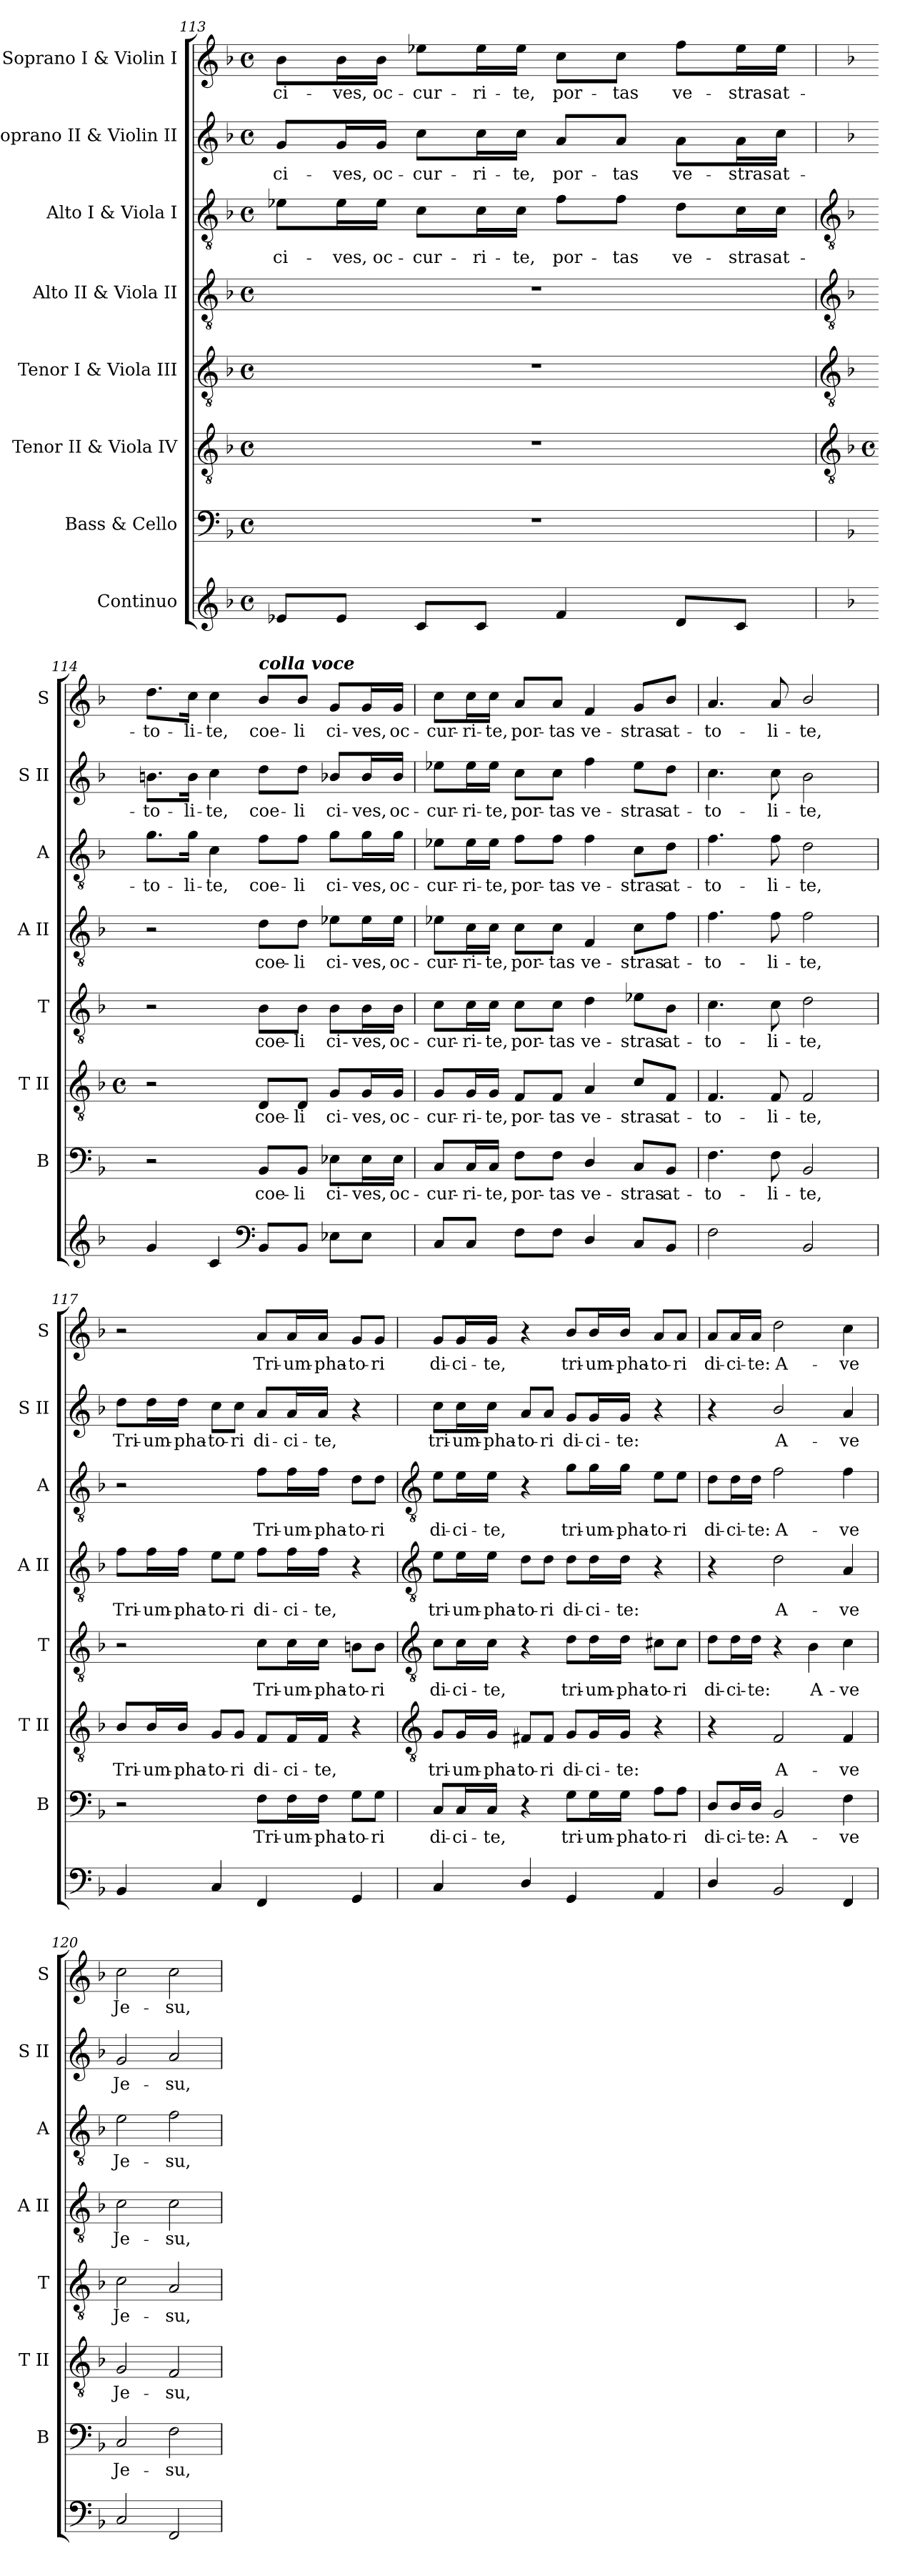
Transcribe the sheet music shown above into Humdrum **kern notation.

**kern	**kern	**text	**kern	**text	**kern	**text	**kern	**text	**kern	**text	**kern	**text	**kern	**text
*part8	*part7	*part7	*part6	*part6	*part5	*part5	*part4	*part4	*part3	*part3	*part2	*part2	*part1	*part1
*staff8	*staff7	*staff7	*staff6	*staff6	*staff5	*staff5	*staff4	*staff4	*staff3	*staff3	*staff2	*staff2	*staff1	*staff1
*I"Continuo	*I"Bass & Cello	*	*I"Tenor II & Viola IV	*	*I"Tenor I & Viola III	*	*I"Alto II & Viola II	*	*I"Alto I & Viola I	*	*I"Soprano II & Violin II	*	*I"Soprano I & Violin I	*
*	*I'B	*	*I'T II	*	*I'T	*	*I'A II	*	*I'A	*	*I'S II	*	*I'S	*
*clefG2	*clefF4	*	*clefGv2	*	*clefGv2	*	*clefGv2	*	*clefGv2	*	*clefG2	*	*clefG2	*
*k[b-]	*k[b-]	*	*k[b-]	*	*k[b-]	*	*k[b-]	*	*k[b-]	*	*k[b-]	*	*k[b-]	*
*F:	*F:	*	*F:	*	*F:	*	*F:	*	*F:	*	*F:	*	*F:	*
*M4/4	*M4/4	*	*M4/4	*	*M4/4	*	*M4/4	*	*M4/4	*	*M4/4	*	*M4/4	*
*met(c)	*met(c)	*	*met(c)	*	*met(c)	*	*met(c)	*	*met(c)	*	*met(c)	*	*met(c)	*
=113	=113	=113	=113	=113	=113	=113	=113	=113	=113	=113	=113	=113	=113	=113
!	!	!	!	!	!	!	!	!	!	!LO:LY:b	!	!LO:LY:b	!	!LO:LY:b
8e-XL	1r	.	1r	.	1r	.	1r	.	8e-X\L	ci-	8g/L	ci-	8b-\L	ci-
!	!	!	!	!	!	!	!	!	!	!LO:LY:b	!	!LO:LY:b	!	!LO:LY:b
8e-J	.	.	.	.	.	.	.	.	16e-\L	-ves,	16g/L	-ves,	16b-\L	-ves,
!	!	!	!	!	!	!	!	!	!	!LO:LY:b	!	!LO:LY:b	!	!LO:LY:b
.	.	.	.	.	.	.	.	.	16e-\JJ	oc-	16g/JJ	oc-	16b-\JJ	oc-
!	!	!	!	!	!	!	!	!	!	!LO:LY:b	!	!LO:LY:b	!	!LO:LY:b
8cL	.	.	.	.	.	.	.	.	8c\L	-cur-	8cc\L	-cur-	8ee-X\L	-cur-
!	!	!	!	!	!	!	!	!	!	!LO:LY:b	!	!LO:LY:b	!	!LO:LY:b
8cJ	.	.	.	.	.	.	.	.	16c\L	-ri-	16cc\L	-ri-	16ee-\L	-ri-
!	!	!	!	!	!	!	!	!	!	!LO:LY:b	!	!LO:LY:b	!	!LO:LY:b
.	.	.	.	.	.	.	.	.	16c\JJ	-te,	16cc\JJ	-te,	16ee-\JJ	-te,
!	!	!	!	!	!	!	!	!	!	!LO:LY:b	!	!LO:LY:b	!	!LO:LY:b
4f	.	.	.	.	.	.	.	.	8f\L	por-	8a/L	por-	8cc\L	por-
!	!	!	!	!	!	!	!	!	!	!LO:LY:b	!	!LO:LY:b	!	!LO:LY:b
.	.	.	.	.	.	.	.	.	8f\J	-tas	8a/J	-tas	8cc\J	-tas
!	!	!	!	!	!	!	!	!	!	!LO:LY:b	!	!LO:LY:b	!	!LO:LY:b
8dL	.	.	.	.	.	.	.	.	8d\L	ve-	8a\L	ve-	8ff\L	ve-
!	!	!	!	!	!	!	!	!	!	!LO:LY:b	!	!LO:LY:b	!	!LO:LY:b
8cJ	.	.	.	.	.	.	.	.	16c\L	-stras	16a\L	-stras	16ee-\L	-stras
!	!	!	!	!	!	!	!	!	!	!LO:LY:b	!	!LO:LY:b	!	!LO:LY:b
.	.	.	.	.	.	.	.	.	16c\JJ	at-	16cc\JJ	at-	16ee-\JJ	at-
!!LO:LB:g=z
=114	=114	=114	=114	=114	=114	=114	=114	=114	=114	=114	=114	=114	=114	=114
*	*	*	*clefGv2	*	*clefGv2	*	*clefGv2	*	*clefGv2	*	*	*	*	*
*	*	*	*k[b-]	*	*	*	*	*	*	*	*	*	*	*
*	*	*	*F:	*	*	*	*	*	*	*	*	*	*	*
*	*	*	*M4/4	*	*	*	*	*	*	*	*	*	*	*
*	*	*	*met(c)	*	*	*	*	*	*	*	*	*	*	*
!	!	!	!	!	!	!	!	!	!	!LO:LY:b	!	!LO:LY:b	!	!LO:LY:b
4g	2r	.	2r	.	2r	.	2r	.	8.g\L	-to-	8.bn\L	-to-	8.dd\L	-to-
!	!	!	!	!	!	!	!	!	!	!LO:LY:b	!	!LO:LY:b	!	!LO:LY:b
.	.	.	.	.	.	.	.	.	16g\Jk	-li-	16b\Jk	-li-	16cc\Jk	-li-
!	!	!	!	!	!	!	!	!	!	!LO:LY:b	!	!LO:LY:b	!	!LO:LY:b
4c	.	.	.	.	.	.	.	.	4c	-te,	4cc	-te,	4cc	-te,
*clefF4	*	*	*	*	*	*	*	*	*	*	*	*	*	*
!	!	!	!	!	!	!	!	!	!	!	!	!	!LO:TX:a:Bi:t=colla voce	!
!	!	!LO:LY:b	!	!LO:LY:b	!	!LO:LY:b	!	!LO:LY:b	!	!LO:LY:b	!	!LO:LY:b	!	!LO:LY:b
8BB-L	8BB-/L	coe-	8D/L	coe-	8B-\L	coe-	8d\L	coe-	8f\L	coe-	8dd\L	coe-	8b-/L	coe-
!	!	!LO:LY:b	!	!LO:LY:b	!	!LO:LY:b	!	!LO:LY:b	!	!LO:LY:b	!	!LO:LY:b	!	!LO:LY:b
8BB-J	8BB-/J	-li	8D/J	-li	8B-\J	-li	8d\J	-li	8f\J	-li	8dd\J	-li	8b-/J	-li
!	!	!LO:LY:b	!	!LO:LY:b	!	!LO:LY:b	!	!LO:LY:b	!	!LO:LY:b	!	!LO:LY:b	!	!LO:LY:b
8E-XL	8E-X\L	ci-	8G/L	ci-	8B-\L	ci-	8e-X\L	ci-	8g\L	ci-	8b-X/L	ci-	8g/L	ci-
!	!	!LO:LY:b	!	!LO:LY:b	!	!LO:LY:b	!	!LO:LY:b	!	!LO:LY:b	!	!LO:LY:b	!	!LO:LY:b
8E-J	16E-\L	-ves,	16G/L	-ves,	16B-\L	-ves,	16e-\L	-ves,	16g\L	-ves,	16b-/L	-ves,	16g/L	-ves,
!	!	!LO:LY:b	!	!LO:LY:b	!	!LO:LY:b	!	!LO:LY:b	!	!LO:LY:b	!	!LO:LY:b	!	!LO:LY:b
.	16E-\JJ	oc-	16G/JJ	oc-	16B-\JJ	oc-	16e-\JJ	oc-	16g\JJ	oc-	16b-/JJ	oc-	16g/JJ	oc-
=115	=115	=115	=115	=115	=115	=115	=115	=115	=115	=115	=115	=115	=115	=115
!	!	!LO:LY:b	!	!LO:LY:b	!	!LO:LY:b	!	!LO:LY:b	!	!LO:LY:b	!	!LO:LY:b	!	!LO:LY:b
8CL	8C/L	-cur-	8G/L	-cur-	8c\L	-cur-	8e-\L	-cur-	8e-X\L	-cur-	8ee-X\L	-cur-	8cc\L	-cur-
!	!	!LO:LY:b	!	!LO:LY:b	!	!LO:LY:b	!	!LO:LY:b	!	!LO:LY:b	!	!LO:LY:b	!	!LO:LY:b
8CJ	16C/L	-ri-	16G/L	-ri-	16c\L	-ri-	16c\L	-ri-	16e-\L	-ri-	16ee-\L	-ri-	16cc\L	-ri-
!	!	!LO:LY:b	!	!LO:LY:b	!	!LO:LY:b	!	!LO:LY:b	!	!LO:LY:b	!	!LO:LY:b	!	!LO:LY:b
.	16C/JJ	-te,	16G/JJ	-te,	16c\JJ	-te,	16c\JJ	-te,	16e-\JJ	-te,	16ee-\JJ	-te,	16cc\JJ	-te,
!	!	!LO:LY:b	!	!LO:LY:b	!	!LO:LY:b	!	!LO:LY:b	!	!LO:LY:b	!	!LO:LY:b	!	!LO:LY:b
8FL	8F\L	por-	8F/L	por-	8c\L	por-	8c\L	por-	8f\L	por-	8cc\L	por-	8a/L	por-
!	!	!LO:LY:b	!	!LO:LY:b	!	!LO:LY:b	!	!LO:LY:b	!	!LO:LY:b	!	!LO:LY:b	!	!LO:LY:b
8FJ	8F\J	-tas	8F/J	-tas	8c\J	-tas	8c\J	-tas	8f\J	-tas	8cc\J	-tas	8a/J	-tas
!	!	!LO:LY:b	!	!LO:LY:b	!	!LO:LY:b	!	!LO:LY:b	!	!LO:LY:b	!	!LO:LY:b	!	!LO:LY:b
4D/	4D/	ve-	4A	ve-	4d	ve-	4F	ve-	4f	ve-	4ff	ve-	4f	ve-
!	!	!LO:LY:b	!	!LO:LY:b	!	!LO:LY:b	!	!LO:LY:b	!	!LO:LY:b	!	!LO:LY:b	!	!LO:LY:b
8CL	8C/L	-stras	8c/L	-stras	8e-X\L	-stras	8c\L	-stras	8c\L	-stras	8ee-\L	-stras	8g/L	-stras
!	!	!LO:LY:b	!	!LO:LY:b	!	!LO:LY:b	!	!LO:LY:b	!	!LO:LY:b	!	!LO:LY:b	!	!LO:LY:b
8BB-J	8BB-/J	at-	8F/J	at-	8B-\J	at-	8f\J	at-	8d\J	at-	8dd\J	at-	8b-/J	at-
=116	=116	=116	=116	=116	=116	=116	=116	=116	=116	=116	=116	=116	=116	=116
!	!	!LO:LY:b	!	!LO:LY:b	!	!LO:LY:b	!	!LO:LY:b	!	!LO:LY:b	!	!LO:LY:b	!	!LO:LY:b
2F	4.F	-to-	4.F	-to-	4.c	-to-	4.f	-to-	4.f	-to-	4.cc	-to-	4.a	-to-
!	!	!LO:LY:b	!	!LO:LY:b	!	!LO:LY:b	!	!LO:LY:b	!	!LO:LY:b	!	!LO:LY:b	!	!LO:LY:b
.	8F	-li-	8F	-li-	8c	-li-	8f	-li-	8f	-li-	8cc	-li-	8a	-li-
!	!	!LO:LY:b	!	!LO:LY:b	!	!LO:LY:b	!	!LO:LY:b	!	!LO:LY:b	!	!LO:LY:b	!	!LO:LY:b
2BB-	2BB-	-te,	2F	-te,	2d	-te,	2f	-te,	2d	-te,	2b-	-te,	2b-/	-te,
=117	=117	=117	=117	=117	=117	=117	=117	=117	=117	=117	=117	=117	=117	=117
!	!	!	!	!LO:LY:b	!	!	!	!LO:LY:b	!	!	!	!LO:LY:b	!	!
4BB-	2r	.	8B-/L	Tri-	2r	.	8f\L	Tri-	2r	.	8dd\L	Tri-	2r	.
!	!	!	!	!LO:LY:b	!	!	!	!LO:LY:b	!	!	!	!LO:LY:b	!	!
.	.	.	16B-/L	-um-	.	.	16f\L	-um-	.	.	16dd\L	-um-	.	.
!	!	!	!	!LO:LY:b	!	!	!	!LO:LY:b	!	!	!	!LO:LY:b	!	!
.	.	.	16B-/JJ	-pha-	.	.	16f\JJ	-pha-	.	.	16dd\JJ	-pha-	.	.
!	!	!	!	!LO:LY:b	!	!	!	!LO:LY:b	!	!	!	!LO:LY:b	!	!
4C	.	.	8G/L	-to-	.	.	8e\L	-to-	.	.	8cc\L	-to-	.	.
!	!	!	!	!LO:LY:b	!	!	!	!LO:LY:b	!	!	!	!LO:LY:b	!	!
.	.	.	8G/J	-ri	.	.	8e\J	-ri	.	.	8cc\J	-ri	.	.
!	!	!LO:LY:b	!	!LO:LY:b	!	!LO:LY:b	!	!LO:LY:b	!	!LO:LY:b	!	!LO:LY:b	!	!LO:LY:b
4FF	8F\L	Tri-	8F/L	di-	8c\L	Tri-	8f\L	di-	8f\L	Tri-	8a/L	di-	8a/L	Tri-
!	!	!LO:LY:b	!	!LO:LY:b	!	!LO:LY:b	!	!LO:LY:b	!	!LO:LY:b	!	!LO:LY:b	!	!LO:LY:b
.	16F\L	-um-	16F/L	-ci-	16c\L	-um-	16f\L	-ci-	16f\L	-um-	16a/L	-ci-	16a/L	-um-
!	!	!LO:LY:b	!	!LO:LY:b	!	!LO:LY:b	!	!LO:LY:b	!	!LO:LY:b	!	!LO:LY:b	!	!LO:LY:b
.	16F\JJ	-pha-	16F/JJ	-te,	16c\JJ	-pha-	16f\JJ	-te,	16f\JJ	-pha-	16a/JJ	-te,	16a/JJ	-pha-
!	!	!LO:LY:b	!	!	!	!LO:LY:b	!	!	!	!LO:LY:b	!	!	!	!LO:LY:b
4GG	8G\L	-to-	4r	.	8Bn\L	-to-	4r	.	8d\L	-to-	4r	.	8g/L	-to-
!	!	!LO:LY:b	!	!	!	!LO:LY:b	!	!	!	!LO:LY:b	!	!	!	!LO:LY:b
.	8G\J	-ri	.	.	8B\J	-ri	.	.	8d\J	-ri	.	.	8g/J	-ri
!!LO:LB:g=z
=118	=118	=118	=118	=118	=118	=118	=118	=118	=118	=118	=118	=118	=118	=118
*	*	*	*clefGv2	*	*clefGv2	*	*clefGv2	*	*clefGv2	*	*	*	*	*
!	!	!LO:LY:b	!	!LO:LY:b	!	!LO:LY:b	!	!LO:LY:b	!	!LO:LY:b	!	!LO:LY:b	!	!LO:LY:b
4C	8C/L	di-	8G/L	tri-	8c\L	di-	8e\L	tri-	8e\L	di-	8cc\L	tri-	8g/L	di-
!	!	!LO:LY:b	!	!LO:LY:b	!	!LO:LY:b	!	!LO:LY:b	!	!LO:LY:b	!	!LO:LY:b	!	!LO:LY:b
.	16C/L	-ci-	16G/L	-um-	16c\L	-ci-	16e\L	-um-	16e\L	-ci-	16cc\L	-um-	16g/L	-ci-
!	!	!LO:LY:b	!	!LO:LY:b	!	!LO:LY:b	!	!LO:LY:b	!	!LO:LY:b	!	!LO:LY:b	!	!LO:LY:b
.	16C/JJ	-te,	16G/JJ	-pha-	16c\JJ	-te,	16e\JJ	-pha-	16e\JJ	-te,	16cc\JJ	-pha-	16g/JJ	-te,
!	!	!	!	!LO:LY:b	!	!	!	!LO:LY:b	!	!	!	!LO:LY:b	!	!
4D/	4r	.	8F#X/L	-to-	4r	.	8d\L	-to-	4r	.	8a/L	-to-	4r	.
!	!	!	!	!LO:LY:b	!	!	!	!LO:LY:b	!	!	!	!LO:LY:b	!	!
.	.	.	8F#/J	-ri	.	.	8d\J	-ri	.	.	8a/J	-ri	.	.
!	!	!LO:LY:b	!	!LO:LY:b	!	!LO:LY:b	!	!LO:LY:b	!	!LO:LY:b	!	!LO:LY:b	!	!LO:LY:b
4GG	8G\L	tri-	8G/L	di-	8d\L	tri-	8d\L	di-	8g\L	tri-	8g/L	di-	8b-/L	tri-
!	!	!LO:LY:b	!	!LO:LY:b	!	!LO:LY:b	!	!LO:LY:b	!	!LO:LY:b	!	!LO:LY:b	!	!LO:LY:b
.	16G\L	-um-	16G/L	-ci-	16d\L	-um-	16d\L	-ci-	16g\L	-um-	16g/L	-ci-	16b-/L	-um-
!	!	!LO:LY:b	!	!LO:LY:b	!	!LO:LY:b	!	!LO:LY:b	!	!LO:LY:b	!	!LO:LY:b	!	!LO:LY:b
.	16G\JJ	-pha-	16G/JJ	-te:	16d\JJ	-pha-	16d\JJ	-te:	16g\JJ	-pha-	16g/JJ	-te:	16b-/JJ	-pha-
!	!	!LO:LY:b	!	!	!	!LO:LY:b	!	!	!	!LO:LY:b	!	!	!	!LO:LY:b
4AA	8A\L	-to-	4r	.	8c#X\L	-to-	4r	.	8e\L	-to-	4r	.	8a/L	-to-
!	!	!LO:LY:b	!	!	!	!LO:LY:b	!	!	!	!LO:LY:b	!	!	!	!LO:LY:b
.	8A\J	-ri	.	.	8c#\J	-ri	.	.	8e\J	-ri	.	.	8a/J	-ri
=119	=119	=119	=119	=119	=119	=119	=119	=119	=119	=119	=119	=119	=119	=119
!	!	!LO:LY:b	!	!	!	!LO:LY:b	!	!	!	!LO:LY:b	!	!	!	!LO:LY:b
4D/	8D/L	di-	4r	.	8d\L	di-	4r	.	8d\L	di-	4r	.	8a/L	di-
!	!	!LO:LY:b	!	!	!	!LO:LY:b	!	!	!	!LO:LY:b	!	!	!	!LO:LY:b
.	16D/L	-ci-	.	.	16d\L	-ci-	.	.	16d\L	-ci-	.	.	16a/L	-ci-
!	!	!LO:LY:b	!	!	!	!LO:LY:b	!	!	!	!LO:LY:b	!	!	!	!LO:LY:b
.	16D/JJ	-te:	.	.	16d\JJ	-te:	.	.	16d\JJ	-te:	.	.	16a/JJ	-te:
!	!	!LO:LY:b	!	!LO:LY:b	!	!	!	!LO:LY:b	!	!LO:LY:b	!	!LO:LY:b	!	!LO:LY:b
2BB-	2BB-	A-	2F	A-	4r	.	2d	A-	2f	A-	2b-/	A-	2dd	A-
!	!	!	!	!	!	!LO:LY:b	!	!	!	!	!	!	!	!
.	.	.	.	.	4B-	A-	.	.	.	.	.	.	.	.
!	!	!LO:LY:b	!	!LO:LY:b	!	!LO:LY:b	!	!LO:LY:b	!	!LO:LY:b	!	!LO:LY:b	!	!LO:LY:b
4FF	4F	-ve	4F	-ve	4c	-ve	4A	-ve	4f	-ve	4a	-ve	4cc	-ve
=120	=120	=120	=120	=120	=120	=120	=120	=120	=120	=120	=120	=120	=120	=120
!	!	!LO:LY:b	!	!LO:LY:b	!	!LO:LY:b	!	!LO:LY:b	!	!LO:LY:b	!	!LO:LY:b	!	!LO:LY:b
2C	2C	Je-	2G	Je-	2c	Je-	2c	Je-	2e	Je-	2g	Je-	2cc	Je-
!	!	!LO:LY:b	!	!LO:LY:b	!	!LO:LY:b	!	!LO:LY:b	!	!LO:LY:b	!	!LO:LY:b	!	!LO:LY:b
2FF	2F	-su,	2F	-su,	2A	-su,	2c	-su,	2f	-su,	2a	-su,	2cc	-su,
=	=	=	=	=	=	=	=	=	=	=	=	=	=	=
*-	*-	*-	*-	*-	*-	*-	*-	*-	*-	*-	*-	*-	*-	*-
